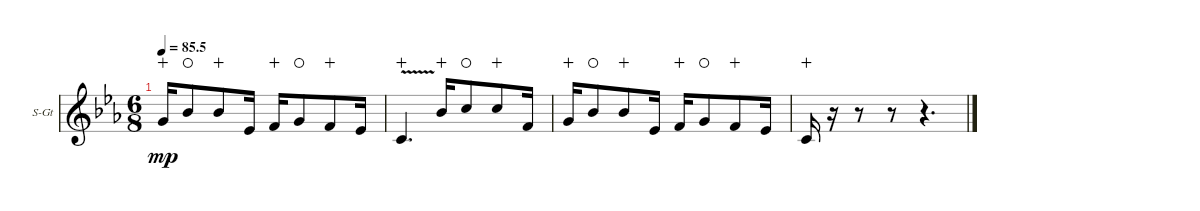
\defaultSystemsLayout 4
\bracketExtendMode groupsimilarinstruments
\multiTrackTrackNamePolicy allsystems
\firstSystemTrackNameOrientation horizontal
\otherSystemsTrackNameOrientation horizontal
\defaultBarNumberDisplay FirstOfSystem
\track ("Steel Guitar" "S-Gt") {instrument acousticguitarsteel}
\staff {score}
\tuning (E4 B3 G3 D3 A2 E2)
\ts (6 8)
\tempo
85.5
\accidentals auto
\clef g2
\ottava regular
\simile none
\ks eb
0.3.16{dy mp wahc} 3.3.8{waho} 3.3.8{wahc} 1.4.16 3.4.16{wahc} 0.3.8{waho} 3.4.8{wahc} 1.4.16 |
3.5{v}.4{d wahc} 3.3.16{wahc} 1.2.8{waho} 1.2.8{wahc} 3.4.16 |
0.3.16{wahc} 3.3.8{waho} 3.3.8{wahc} 1.4.16 3.4.16{wahc} 0.3.8{waho} 3.4.8{wahc} 1.4.16 |
3.5.16{wahc} r.16 r.8 r.8 r.4{d}
